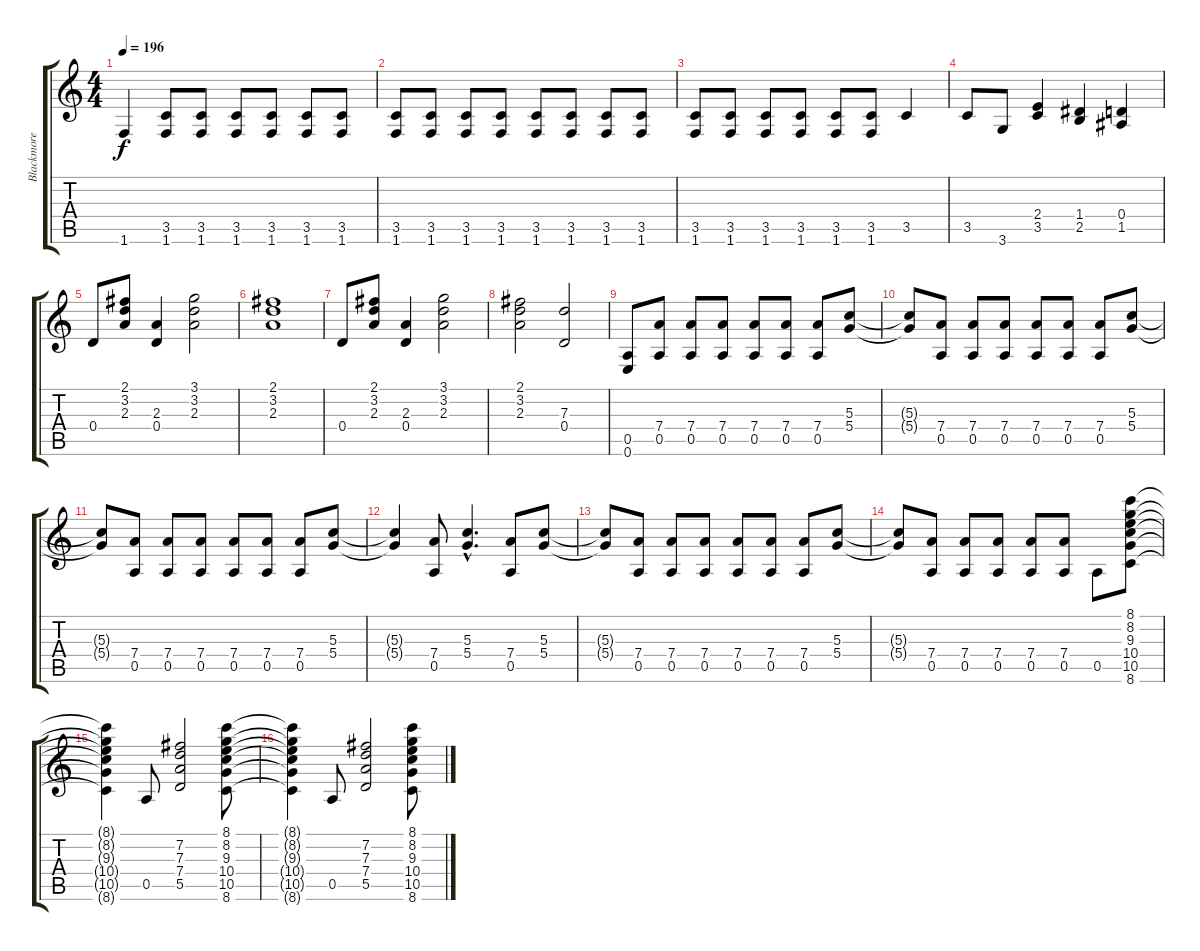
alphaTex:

\track ("Blackmore" "Blackmore") {instrument overdrivenguitar}
\staff {score tabs}
\tuning (E4 B3 G3 D3 A2 E2) {hide}
\ts (4 4)
\tempo 196
\clef g2
\ks c
1.6.4{dy f} (3.5 1.6).8 (3.5 1.6).8 (3.5 1.6).8 (3.5 1.6).8 (3.5 1.6).8 (3.5 1.6).8 |
(3.5 1.6).8 (3.5 1.6).8 (3.5 1.6).8 (3.5 1.6).8 (3.5 1.6).8 (3.5 1.6).8 (3.5 1.6).8 (3.5 1.6).8 |
(3.5 1.6).8 (3.5 1.6).8 (3.5 1.6).8 (3.5 1.6).8 (3.5 1.6).8 (3.5 1.6).8 3.5.4 |
3.5.8 3.6.8 (2.4 3.5).4 (1.4 2.5).4 (0.4 1.5).4 |
0.4.8 (2.1 3.2 2.3).8 (2.3 0.4).4 (3.1 3.2 2.3).2 |
(2.1 3.2 2.3).1 |
0.4.8 (2.1 3.2 2.3).8 (2.3 0.4).4 (3.1 3.2 2.3).2 |
(2.1 3.2 2.3).2 (7.3 0.4).2 |
(0.5 0.6).8 (7.4 0.5).8 (7.4 0.5).8 (7.4 0.5).8 (7.4 0.5).8 (7.4 0.5).8 (7.4 0.5).8 (5.3 5.4).8 |
(5.3{t} 5.4{t}).8 (7.4 0.5).8 (7.4 0.5).8 (7.4 0.5).8 (7.4 0.5).8 (7.4 0.5).8 (7.4 0.5).8 (5.3 5.4).8 |
(5.3{t} 5.4{t}).8 (7.4 0.5).8 (7.4 0.5).8 (7.4 0.5).8 (7.4 0.5).8 (7.4 0.5).8 (7.4 0.5).8 (5.3 5.4).8 |
(5.3{t} 5.4{t}).4 (7.4 0.5).8 (5.3{hac} 5.4{hac}).4{d} (7.4 0.5).8 (5.3 5.4).8 |
(5.3{t} 5.4{t}).8 (7.4 0.5).8 (7.4 0.5).8 (7.4 0.5).8 (7.4 0.5).8 (7.4 0.5).8 (7.4 0.5).8 (5.3 5.4).8 |
(5.3{t} 5.4{t}).8 (7.4 0.5).8 (7.4 0.5).8 (7.4 0.5).8 (7.4 0.5).8 (7.4 0.5).8 0.5.8 (8.1 8.2 9.3 10.4 10.5 8.6).8 |
(8.1{t} 8.2{t} 9.3{t} 10.4{t} 10.5{t} 8.6{t}).4 0.5.8 (7.2 7.3 7.4 5.5).2 (8.1 8.2 9.3 10.4 10.5 8.6).8 |
(8.1{t} 8.2{t} 9.3{t} 10.4{t} 10.5{t} 8.6{t}).4 0.5.8 (7.2 7.3 7.4 5.5).2 (8.1 8.2 9.3 10.4 10.5 8.6).8
